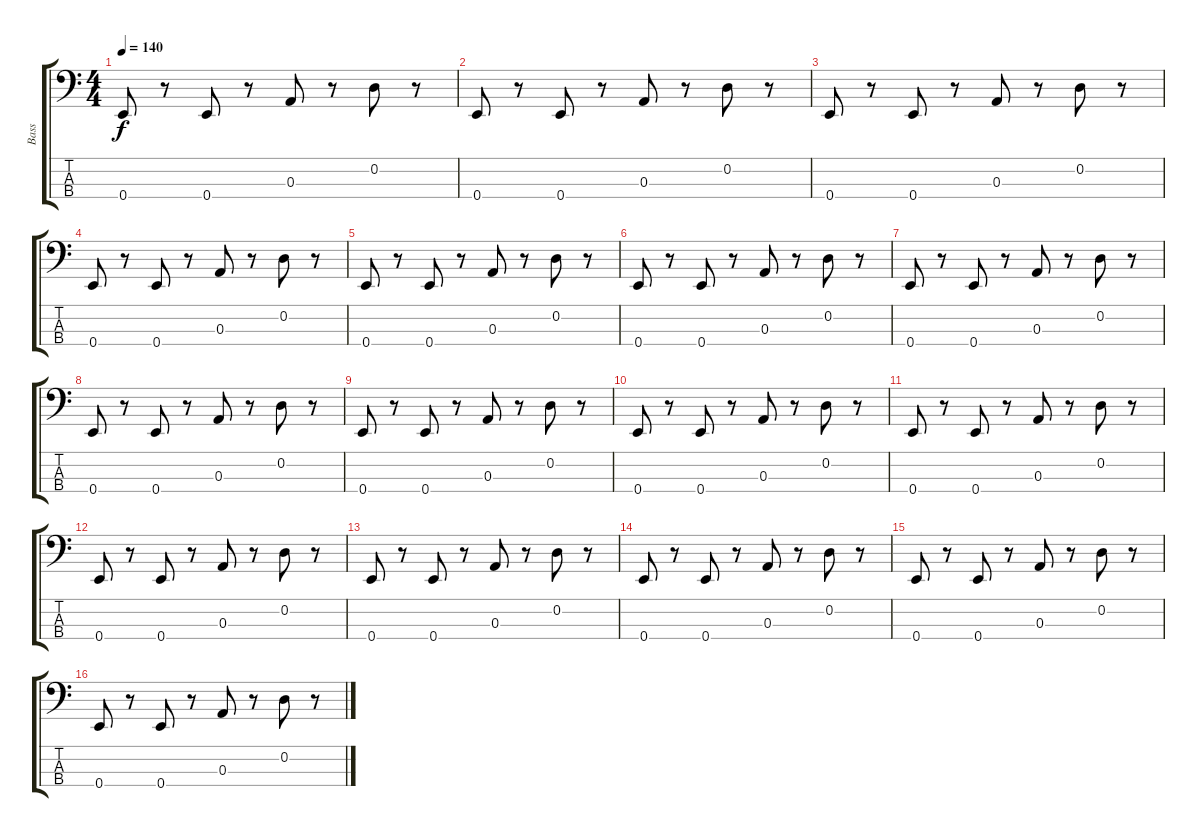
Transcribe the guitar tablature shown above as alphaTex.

\track ("Bass" "Bass") {instrument electricbasspick}
\staff {score tabs}
\tuning (G2 D2 A1 E1) {hide}
\ts (4 4)
\tempo 140
\clef f4
\ks c
0.4.8{dy f} r.8 0.4.8 r.8 0.3.8 r.8 0.2.8 r.8 |
0.4.8 r.8 0.4.8 r.8 0.3.8 r.8 0.2.8 r.8 |
0.4.8 r.8 0.4.8 r.8 0.3.8 r.8 0.2.8 r.8 |
0.4.8 r.8 0.4.8 r.8 0.3.8 r.8 0.2.8 r.8 |
0.4.8 r.8 0.4.8 r.8 0.3.8 r.8 0.2.8 r.8 |
0.4.8 r.8 0.4.8 r.8 0.3.8 r.8 0.2.8 r.8 |
0.4.8 r.8 0.4.8 r.8 0.3.8 r.8 0.2.8 r.8 |
0.4.8 r.8 0.4.8 r.8 0.3.8 r.8 0.2.8 r.8 |
0.4.8 r.8 0.4.8 r.8 0.3.8 r.8 0.2.8 r.8 |
0.4.8 r.8 0.4.8 r.8 0.3.8 r.8 0.2.8 r.8 |
0.4.8 r.8 0.4.8 r.8 0.3.8 r.8 0.2.8 r.8 |
0.4.8 r.8 0.4.8 r.8 0.3.8 r.8 0.2.8 r.8 |
0.4.8 r.8 0.4.8 r.8 0.3.8 r.8 0.2.8 r.8 |
0.4.8 r.8 0.4.8 r.8 0.3.8 r.8 0.2.8 r.8 |
0.4.8 r.8 0.4.8 r.8 0.3.8 r.8 0.2.8 r.8 |
0.4.8 r.8 0.4.8 r.8 0.3.8 r.8 0.2.8 r.8
